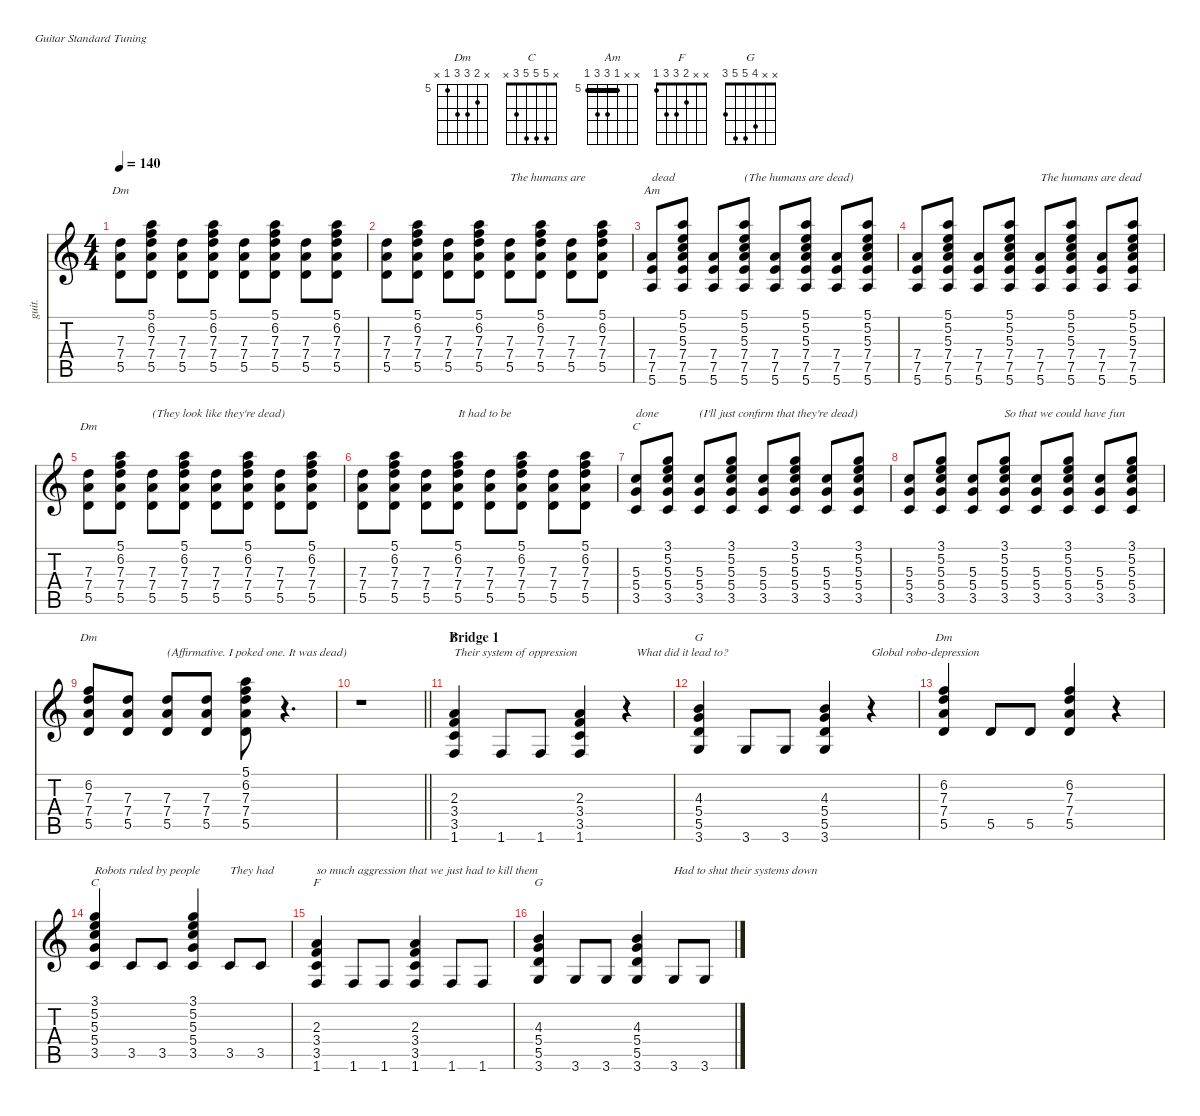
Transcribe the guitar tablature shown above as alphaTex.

\defaultSystemsLayout 4
\hideDynamics
\bracketExtendMode nobrackets
\otherSystemsTrackNameOrientation horizontal
\track ("Guitar1,2" "guit.") {defaultSystemsLayout 4 instrument acousticguitarnylon}
\staff {score tabs}
\tuning (E4 B3 G3 D3 A2 E2)
\chord ("Dm" 5 6 7 7 5 x) {firstfret 5 showfingering false barre 5}
\chord ("C" 3 5 5 5 3 x) {showfingering false barre 3}
\chord ("Am" x x 5 7 7 5) {firstfret 5 showfingering false barre 5}
\chord ("Dm" x 6 7 7 5 x) {firstfret 5 showfingering false}
\chord ("C" x 5 5 5 3 x) {showfingering false}
\chord ("F" x x 2 3 3 1) {showfingering false}
\chord ("G" x x 4 5 5 3) {showfingering false}
\ts (4 4)
\tempo 140
\clef g2
\ks aminor
(7.3 7.4 5.5).8{ch "Dm" dy f beam Down} (5.1 6.2 7.3 7.4 5.5).8{beam Down} (7.3 7.4 5.5).8{beam Down} (5.1 6.2 7.3 7.4 5.5).8{beam Down} (7.3 7.4 5.5).8{beam Down} (5.1 6.2 7.3 7.4 5.5).8{beam Down} (7.3 7.4 5.5).8{beam Down} (5.1 6.2 7.3 7.4 5.5).8{beam Down} |
(7.3 7.4 5.5).8{beam Down} (5.1 6.2 7.3 7.4 5.5).8{beam Down} (7.3 7.4 5.5).8{beam Down} (5.1 6.2 7.3 7.4 5.5).8{beam Down} (7.3 7.4 5.5).8{txt "\nThe humans are" beam Down} (5.1 6.2 7.3 7.4 5.5).8{beam Down} (7.3 7.4 5.5).8{beam Down} (5.1 6.2 7.3 7.4 5.5).8{beam Down} |
(7.4 7.5 5.6).8{ch "Am" txt "\ndead " beam Up} (5.1 5.2 5.3 7.4 7.5 5.6).8{beam Up} (7.4 7.5 5.6).8{beam Up} (5.1 5.2 5.3 7.4 7.5 5.6).8{txt "(The humans are dead)" beam Up} (7.4 7.5 5.6).8{beam Up} (5.1 5.2 5.3 7.4 7.5 5.6).8{beam Up} (7.4 7.5 5.6).8{beam Up} (5.1 5.2 5.3 7.4 7.5 5.6).8{beam Up} |
(7.4 7.5 5.6).8{beam Up} (5.1 5.2 5.3 7.4 7.5 5.6).8{beam Up} (7.4 7.5 5.6).8{beam Up} (5.1 5.2 5.3 7.4 7.5 5.6).8{beam Up} (7.4 7.5 5.6).8{txt "\nThe humans are dead " beam Up} (5.1 5.2 5.3 7.4 7.5 5.6).8{beam Up} (7.4 7.5 5.6).8{beam Up} (5.1 5.2 5.3 7.4 7.5 5.6).8{beam Up} |
(7.3 7.4 5.5).8{ch "Dm" beam Down} (5.1 6.2 7.3 7.4 5.5).8{beam Down} (7.3 7.4 5.5).8{txt "(They look like they're dead)" beam Down} (5.1 6.2 7.3 7.4 5.5).8{beam Down} (7.3 7.4 5.5).8{beam Down} (5.1 6.2 7.3 7.4 5.5).8{beam Down} (7.3 7.4 5.5).8{beam Down} (5.1 6.2 7.3 7.4 5.5).8{beam Down} |
(7.3 7.4 5.5).8{beam Down} (5.1 6.2 7.3 7.4 5.5).8{beam Down} (7.3 7.4 5.5).8{beam Down} (5.1 6.2 7.3 7.4 5.5).8{txt "\nIt had to be " beam Down} (7.3 7.4 5.5).8{beam Down} (5.1 6.2 7.3 7.4 5.5).8{beam Down} (7.3 7.4 5.5).8{beam Down} (5.1 6.2 7.3 7.4 5.5).8{beam Down} |
(5.3 5.4 3.5).8{ch "C" txt "\ndone " beam Up} (3.1 5.2 5.3 5.4 3.5).8{beam Up} (5.3 5.4 3.5).8{txt "(I'll just confirm that they're dead)" beam Up} (3.1 5.2 5.3 5.4 3.5).8{beam Up} (5.3 5.4 3.5).8{beam Up} (3.1 5.2 5.3 5.4 3.5).8{beam Up} (5.3 5.4 3.5).8{beam Up} (3.1 5.2 5.3 5.4 3.5).8{beam Up} |
(5.3 5.4 3.5).8{beam Up} (3.1 5.2 5.3 5.4 3.5).8{beam Up} (5.3 5.4 3.5).8{beam Up} (3.1 5.2 5.3 5.4 3.5).8{txt "\nSo that we could have fun " beam Up} (5.3 5.4 3.5).8{beam Up} (3.1 5.2 5.3 5.4 3.5).8{beam Up} (5.3 5.4 3.5).8{beam Up} (3.1 5.2 5.3 5.4 3.5).8{beam Up} |
(7.3 7.4 5.5 6.2).8{ch "Dm" beam Up} (5.5 7.3 7.4).8{beam Up} (5.5 7.3 7.4).8{txt "(Affirmative. I poked one. It was dead)" beam Up} (5.5 7.3 7.4).8{beam Up} (5.5 5.1 6.2 7.3 7.4).8{beam Down} r.4{d beam Down} |
\barLineRight lightlight
r.1{beam Down} |
\section ("" "Bridge 1")
(2.3 3.4 3.5 1.6).4{ch "F" txt "\nTheir system of oppression " beam Up} 1.6.8{beam Up} 1.6.8{beam Up} (2.3 3.4 3.5 1.6).4{beam Up} r.4{txt "   What did it lead to?" beam Up} |
(4.3 5.4 5.5 3.6).4{ch "G" beam Up} 3.6.8{beam Up} 3.6.8{beam Up} (4.3 5.4 5.5 3.6).4{beam Up} r.4{txt "\nGlobal robo-depression" beam Up} |
(6.2 7.3 7.4 5.5).4{ch "Dm" beam Up} 5.5.8{beam Up} 5.5.8{beam Up} (6.2 7.3 7.4 5.5).4{beam Up} r.4{beam Up} |
(3.1 5.2 5.3 5.4 3.5).4{ch "C" txt "Robots ruled by people" beam Up} 3.5.8{beam Up} 3.5.8{beam Up} (3.1 5.2 5.3 5.4 3.5).4{beam Up} 3.5.8{txt "They had " beam Up} 3.5.8{beam Up} |
(2.3 3.4 3.5 1.6).4{ch "F" txt "so much aggression that we just had to kill them" beam Up} 1.6.8{beam Up} 1.6.8{beam Up} (2.3 3.4 3.5 1.6).4{beam Up} 1.6.8{beam Up} 1.6.8{beam Up} |
(4.3 5.4 5.5 3.6).4{ch "G" beam Up} 3.6.8{beam Up} 3.6.8{beam Up} (4.3 5.4 5.5 3.6).4{beam Up} 3.6.8{txt "Had to shut their systems down" beam Up} 3.6.8{beam Up}
